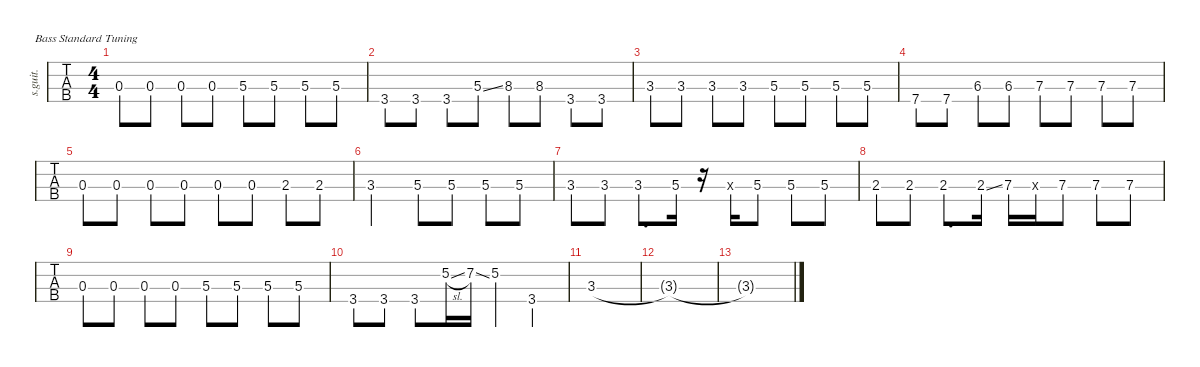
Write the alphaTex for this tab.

\defaultSystemsLayout 4
\hideDynamics
\bracketExtendMode nobrackets
\track ("" "s.guit.") {solo instrument electricbassfinger}
\staff {tabs}
\tuning (G2 D2 A1 E1)
\ts (4 4)
\tempo (82 hide)
\clef f4
\ks c
0.3.8{dy f} 0.3.8 0.3.8 0.3.8 5.3.8 5.3.8 5.3.8 5.3.8 |
3.4.8 3.4.8 3.4.8 5.3{ss}.8 8.3.8 8.3.8 3.4.8 3.4.8 |
3.3.8 3.3.8 3.3.8 3.3.8 5.3.8 5.3.8 5.3.8 5.3.8 |
7.4.8 7.4.8 6.3{acc #}.8 6.3{acc #}.8 7.3.8 7.3.8 7.3.8 7.3.8 |
0.3.8 0.3.8 0.3.8 0.3.8 0.3.8 0.3.8 2.3.8 2.3.8 |
3.3.2 5.3.8 5.3.8 5.3.8 5.3.8 |
3.3.8 3.3.8 3.3.8{d} 5.3.16 r.16 3.3{x}.16 5.3.8 5.3.8 5.3.8 |
2.3.8 2.3.8 2.3.8{d} 2.3{ss}.16 7.3.16 7.3{x}.16 7.3.8 7.3.8 7.3.8 |
0.3.8 0.3.8 0.3.8 0.3.8 5.3.8 5.3.8 5.3.8 5.3.8 |
3.4.8 3.4.8 3.4.8 5.2{sl}.16 7.2{ss}.16 5.2.4 3.4.4 |
3.3.1 |
3.3{t}.1 |
3.3{t}.1
